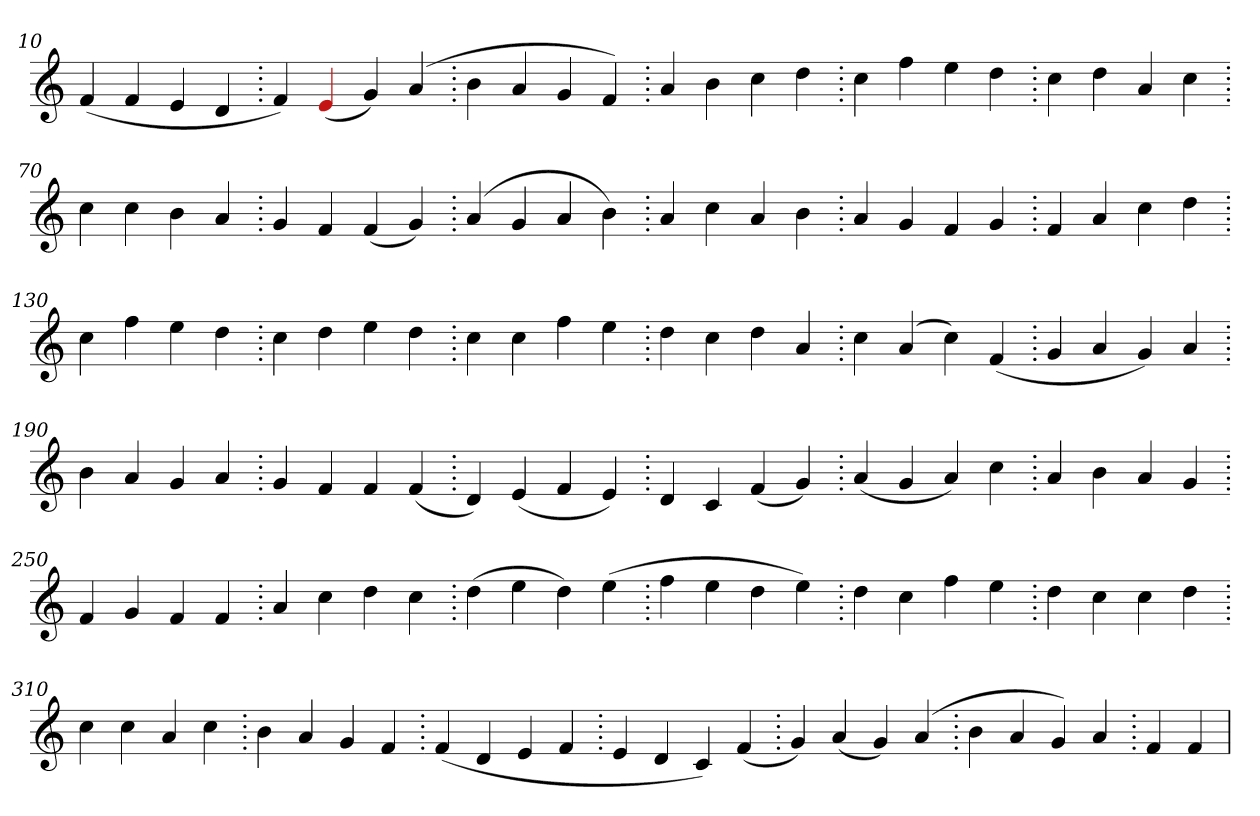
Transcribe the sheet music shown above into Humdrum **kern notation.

**kern
*part1
*staff1
*clefG2
=10.
(>4f
4f
4e
4d
=20.
4f)
(>4Re
4g)
(>4a
=30.
4b
4a
4g
4f)
=40.
4a
4b
4cc
4dd
=50.
4cc
4ff
4ee
4dd
=60.
4cc
4dd
4a
4cc
=70.
4cc
4cc
4b
4a
=80.
4g
4f
(>4f
4g)
=90.
(>4a
4g
4a
4b)
=100.
4a
4cc
4a
4b
=110.
4a
4g
4f
4g
=120.
4f
4a
4cc
4dd
=130.
4cc
4ff
4ee
4dd
=140.
4cc
4dd
4ee
4dd
=150.
4cc
4cc
4ff
4ee
=160.
4dd
4cc
4dd
4a
=170.
4cc
(>4a
4cc)
(>4f
=180.
4g
4a
4g)
4a
=190.
4b
4a
4g
4a
=200.
4g
4f
4f
(>4f
=210.
4d)
(>4e
4f
4e)
=220.
4d
4c
(>4f
4g)
=230.
(>4a
4g
4a)
4cc
=240.
4a
4b
4a
4g
=250.
4f
4g
4f
4f
=260.
4a
4cc
4dd
4cc
=270.
(>4dd
4ee
4dd)
(>4ee
=280.
4ff
4ee
4dd
4ee)
=290.
4dd
4cc
4ff
4ee
=300.
4dd
4cc
4cc
4dd
=310.
4cc
4cc
4a
4cc
=320.
4b
4a
4g
4f
=330.
(>4f
4d
4e
4f
=340.
4e
4d
4c)
(>4f
=350.
4g)
(>4a
4g)
(>4a
=360.
4b
4a
4g)
4a
=370.
4f
4f
=
*-
